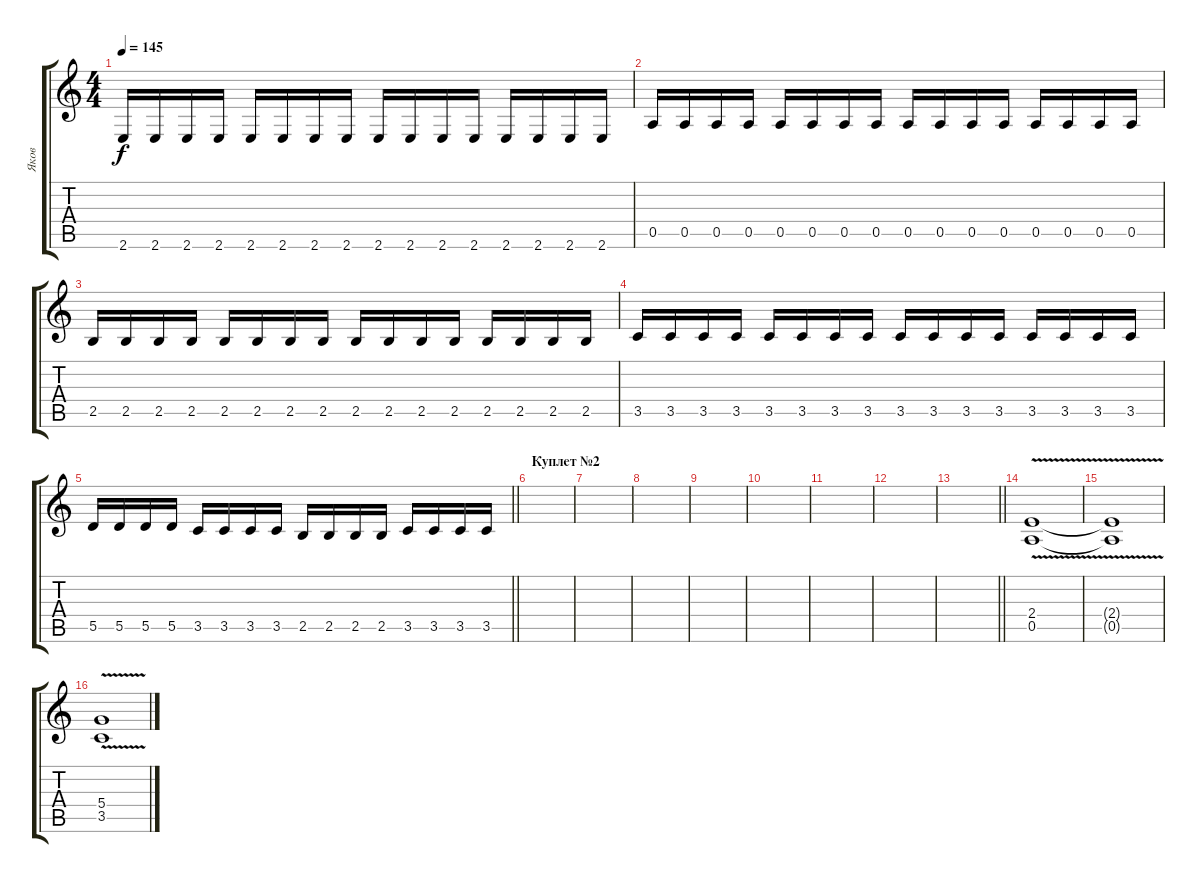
\track ("Яков" "Яков") {instrument distortionguitar}
\staff {score tabs}
\tuning (E4 B3 G3 D3 A2 D2) {hide}
\ts (4 4)
\tempo 145
\clef g2
\ks c
2.6.16{dy f} 2.6.16 2.6.16 2.6.16 2.6.16 2.6.16 2.6.16 2.6.16 2.6.16 2.6.16 2.6.16 2.6.16 2.6.16 2.6.16 2.6.16 2.6.16 |
0.5.16 0.5.16 0.5.16 0.5.16 0.5.16 0.5.16 0.5.16 0.5.16 0.5.16 0.5.16 0.5.16 0.5.16 0.5.16 0.5.16 0.5.16 0.5.16 |
2.5.16 2.5.16 2.5.16 2.5.16 2.5.16 2.5.16 2.5.16 2.5.16 2.5.16 2.5.16 2.5.16 2.5.16 2.5.16 2.5.16 2.5.16 2.5.16 |
3.5.16 3.5.16 3.5.16 3.5.16 3.5.16 3.5.16 3.5.16 3.5.16 3.5.16 3.5.16 3.5.16 3.5.16 3.5.16 3.5.16 3.5.16 3.5.16 |
\barLineRight lightlight
5.5.16 5.5.16 5.5.16 5.5.16 3.5.16 3.5.16 3.5.16 3.5.16 2.5.16 2.5.16 2.5.16 2.5.16 3.5.16 3.5.16 3.5.16 3.5.16 |
\section ("" "Куплет №2")
|
|
|
|
|
|
|
\barLineRight lightlight
|
(2.4{v} 0.5{v}).1 |
(2.4{v t} 0.5{v t}).1 |
(5.4{v} 3.5{v}).1
